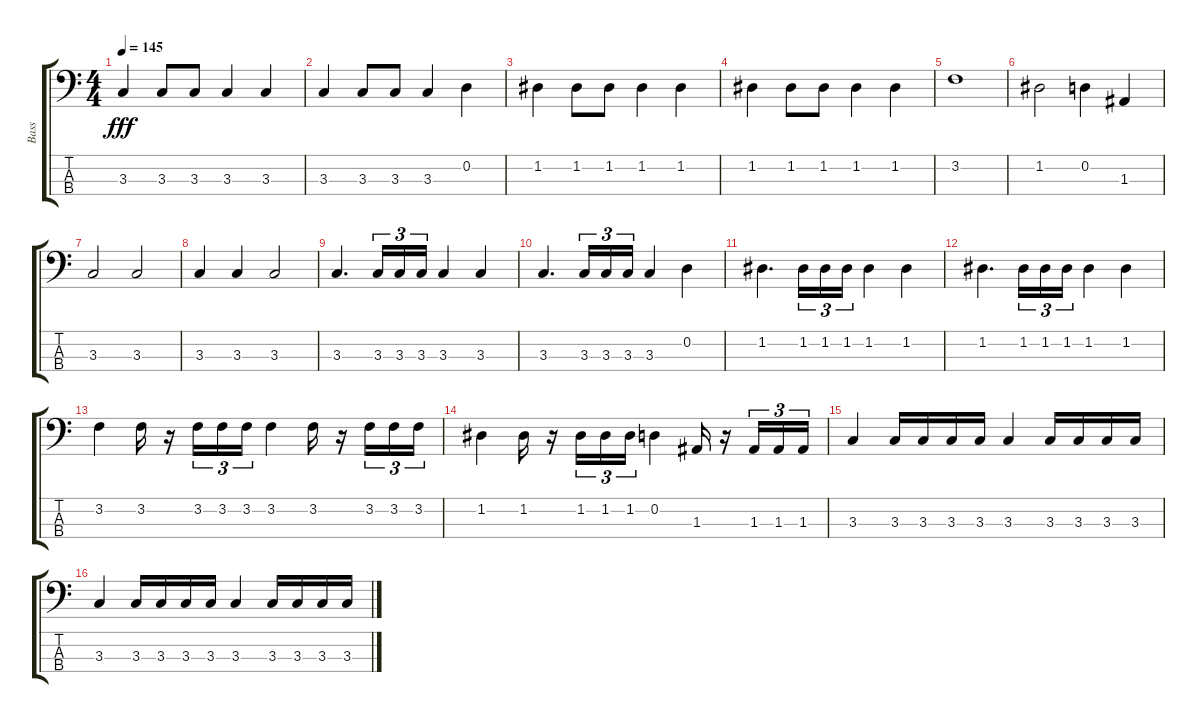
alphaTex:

\track ("Bass" "Bass") {instrument electricbasspick}
\staff {score tabs}
\tuning (G2 D2 A1 E1) {hide}
\ts (4 4)
\tempo 145
\clef f4
\ks c
3.3.4{dy fff} 3.3.8 3.3.8 3.3.4 3.3.4 |
3.3.4 3.3.8 3.3.8 3.3.4 0.2.4 |
1.2.4 1.2.8 1.2.8 1.2.4 1.2.4 |
1.2.4 1.2.8 1.2.8 1.2.4 1.2.4 |
3.2.1 |
1.2.2 0.2.4 1.3.4 |
3.3.2 3.3.2 |
3.3.4 3.3.4 3.3.2 |
3.3.4{d} 3.3.16{tu (3 2)} 3.3.16{tu (3 2)} 3.3.16{tu (3 2)} 3.3.4 3.3.4 |
3.3.4{d} 3.3.16{tu (3 2)} 3.3.16{tu (3 2)} 3.3.16{tu (3 2)} 3.3.4 0.2.4 |
1.2.4{d} 1.2.16{tu (3 2)} 1.2.16{tu (3 2)} 1.2.16{tu (3 2)} 1.2.4 1.2.4 |
1.2.4{d} 1.2.16{tu (3 2)} 1.2.16{tu (3 2)} 1.2.16{tu (3 2)} 1.2.4 1.2.4 |
3.2.4 3.2.16 r.16 3.2.16{tu (3 2)} 3.2.16{tu (3 2)} 3.2.16{tu (3 2)} 3.2.4 3.2.16 r.16 3.2.16{tu (3 2)} 3.2.16{tu (3 2)} 3.2.16{tu (3 2)} |
1.2.4 1.2.16 r.16 1.2.16{tu (3 2)} 1.2.16{tu (3 2)} 1.2.16{tu (3 2)} 0.2.4 1.3.16 r.16 1.3.16{tu (3 2)} 1.3.16{tu (3 2)} 1.3.16{tu (3 2)} |
3.3.4 3.3.16 3.3.16 3.3.16 3.3.16 3.3.4 3.3.16 3.3.16 3.3.16 3.3.16 |
3.3.4 3.3.16 3.3.16 3.3.16 3.3.16 3.3.4 3.3.16 3.3.16 3.3.16 3.3.16
